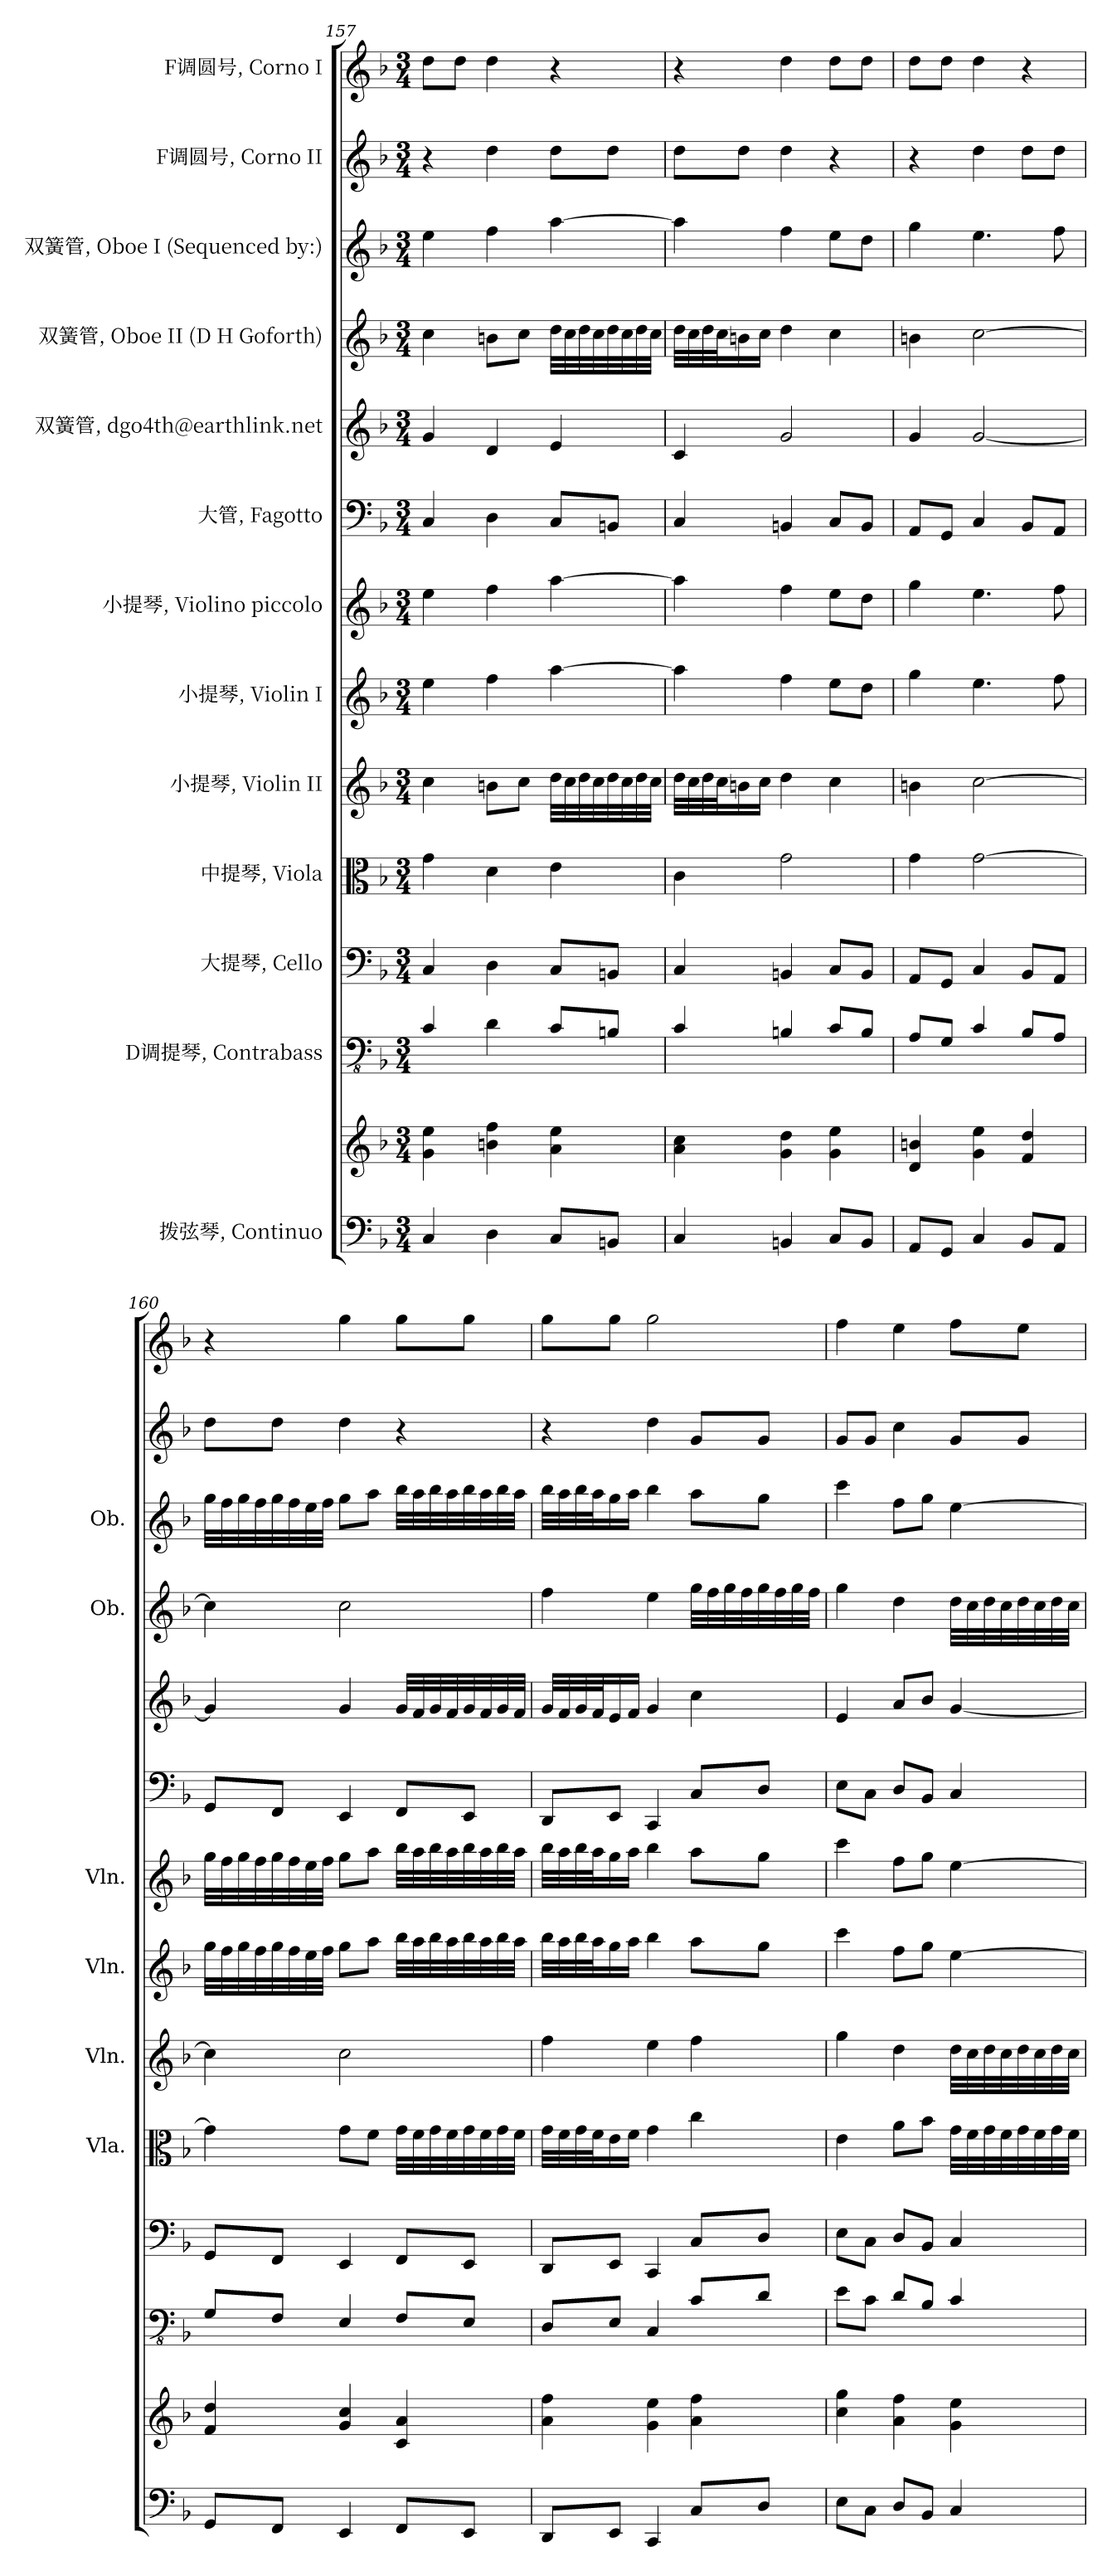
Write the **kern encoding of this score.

**kern	**kern	**kern	**kern	**kern	**kern	**kern	**kern	**kern	**kern	**kern	**kern	**kern	**kern
*part13	*part13	*part12	*part11	*part10	*part9	*part8	*part7	*part6	*part5	*part4	*part3	*part2	*part1
*staff14	*staff13	*staff12	*staff11	*staff10	*staff9	*staff8	*staff7	*staff6	*staff5	*staff4	*staff3	*staff2	*staff1
*I"拨弦琴, Continuo	*	*I"D调提琴, Contrabass	*I"大提琴, Cello	*I"中提琴, Viola	*I"小提琴, Violin II	*I"小提琴, Violin I	*I"小提琴, Violino piccolo	*I"大管, Fagotto	*I"双簧管, dgo4th@earthlink.net	*I"双簧管, Oboe II (D H Goforth)	*I"双簧管, Oboe I (Sequenced by:)	*I"F调圆号, Corno II	*I"F调圆号, Corno I
*	*	*	*	*I'Vla.	*I'Vln.	*I'Vln.	*I'Vln.	*	*	*I'Ob.	*I'Ob.	*	*
!!LO:PB:g=z
*clefF4	*clefG2	*clefFv4	*clefF4	*clefC3	*clefG2	*clefG2	*clefG2	*clefF4	*clefG2	*clefG2	*clefG2	*clefG2	*clefG2
*	*	*ITrd7c12	*	*	*	*	*	*	*	*	*	*ITrd4c7	*ITrd4c7
*k[b-]	*k[b-]	*k[b-]	*k[b-]	*k[b-]	*k[b-]	*k[b-]	*k[b-]	*k[b-]	*k[b-]	*k[b-]	*k[b-]	*k[b-e-]	*k[b-e-]
*M3/4	*M3/4	*M3/4	*M3/4	*M3/4	*M3/4	*M3/4	*M3/4	*M3/4	*M3/4	*M3/4	*M3/4	*M3/4	*M3/4
=157	=157	=157	=157	=157	=157	=157	=157	=157	=157	=157	=157	=157	=157
4C/	4g\ 4ee\	4CC/	4C/	4g\	4cc\	4ee\	4ee\	4C/	4g/	4cc\	4ee\	4r	8g\L
.	.	.	.	.	.	.	.	.	.	.	.	.	8g\J
4D\	4bn\ 4ff\	4DD\	4D\	4d\	8bn\L	4ff\	4ff\	4D\	4d/	8bn\L	4ff\	4g\	4g\
.	.	.	.	.	8cc\J	.	.	.	.	8cc\J	.	.	.
8C/L	4a\ 4ee\	8CC/L	8C/L	4e\	32dd\LLL	[4aa\	[4aa\	8C/L	4e/	32dd\LLL	[4aa\	8g\L	4r
.	.	.	.	.	32cc\	.	.	.	.	32cc\	.	.	.
.	.	.	.	.	32dd\	.	.	.	.	32dd\	.	.	.
.	.	.	.	.	32cc\	.	.	.	.	32cc\	.	.	.
8BBn/J	.	8BBBn/J	8BBn/J	.	32dd\	.	.	8BBn/J	.	32dd\	.	8g\J	.
.	.	.	.	.	32cc\	.	.	.	.	32cc\	.	.	.
.	.	.	.	.	32dd\	.	.	.	.	32dd\	.	.	.
.	.	.	.	.	32cc\JJJ	.	.	.	.	32cc\JJJ	.	.	.
=158	=158	=158	=158	=158	=158	=158	=158	=158	=158	=158	=158	=158	=158
4C/	4a\ 4cc\	4CC/	4C/	4c\	32dd\LLL	4aa\]	4aa\]	4C/	4c/	32dd\LLL	4aa\]	8g\L	4r
.	.	.	.	.	32cc\	.	.	.	.	32cc\	.	.	.
.	.	.	.	.	32dd\	.	.	.	.	32dd\	.	.	.
.	.	.	.	.	32cc\J	.	.	.	.	32cc\J	.	.	.
.	.	.	.	.	16bn\	.	.	.	.	16bn\	.	8g\J	.
.	.	.	.	.	16cc\JJ	.	.	.	.	16cc\JJ	.	.	.
4BBn/	4g\ 4dd\	4BBBn/	4BBn/	2g\	4dd\	4ff\	4ff\	4BBn/	2g/	4dd\	4ff\	4g\	4g\
8C/L	4g\ 4ee\	8CC/L	8C/L	.	4cc\	8ee\L	8ee\L	8C/L	.	4cc\	8ee\L	4r	8g\L
8BB/J	.	8BBB/J	8BB/J	.	.	8dd\J	8dd\J	8BB/J	.	.	8dd\J	.	8g\J
=159	=159	=159	=159	=159	=159	=159	=159	=159	=159	=159	=159	=159	=159
8AA/L	4d/ 4bn/	8AAA/L	8AA/L	4g\	4bn\	4gg\	4gg\	8AA/L	4g/	4bn\	4gg\	4r	8g\L
8GG/J	.	8GGG/J	8GG/J	.	.	.	.	8GG/J	.	.	.	.	8g\J
4C/	4g\ 4ee\	4CC/	4C/	[2g\	[2cc\	4.ee\	4.ee\	4C/	[2g/	[2cc\	4.ee\	4g\	4g\
8BB-/L	4f/ 4dd/	8BBB-/L	8BB-/L	.	.	.	.	8BB-/L	.	.	.	8g\L	4r
8AA/J	.	8AAA/J	8AA/J	.	.	8ff\	8ff\	8AA/J	.	.	8ff\	8g\J	.
!!LO:PB:g=z
=160	=160	=160	=160	=160	=160	=160	=160	=160	=160	=160	=160	=160	=160
8GG/L	4f/ 4dd/	8GGG/L	8GG/L	4g\]	4cc\]	32gg\LLL	32gg\LLL	8GG/L	4g/]	4cc\]	32gg\LLL	8g\L	4r
.	.	.	.	.	.	32ff\	32ff\	.	.	.	32ff\	.	.
.	.	.	.	.	.	32gg\	32gg\	.	.	.	32gg\	.	.
.	.	.	.	.	.	32ff\	32ff\	.	.	.	32ff\	.	.
8FF/J	.	8FFF/J	8FF/J	.	.	32gg\	32gg\	8FF/J	.	.	32gg\	8g\J	.
.	.	.	.	.	.	32ff\	32ff\	.	.	.	32ff\	.	.
.	.	.	.	.	.	32ee\	32ee\	.	.	.	32ee\	.	.
.	.	.	.	.	.	32ff\JJJ	32ff\JJJ	.	.	.	32ff\JJJ	.	.
4EE/	4g/ 4cc/	4EEE/	4EE/	8g\L	2cc\	8gg\L	8gg\L	4EE/	4g/	2cc\	8gg\L	4g\	4cc\
.	.	.	.	8f\J	.	8aa\J	8aa\J	.	.	.	8aa\J	.	.
8FF/L	4c/ 4a/	8FFF/L	8FF/L	32g\LLL	.	32bb-\LLL	32bb-\LLL	8FF/L	32g/LLL	.	32bb-\LLL	4r	8cc\L
.	.	.	.	32f\	.	32aa\	32aa\	.	32f/	.	32aa\	.	.
.	.	.	.	32g\	.	32bb-\	32bb-\	.	32g/	.	32bb-\	.	.
.	.	.	.	32f\	.	32aa\	32aa\	.	32f/	.	32aa\	.	.
8EE/J	.	8EEE/J	8EE/J	32g\	.	32bb-\	32bb-\	8EE/J	32g/	.	32bb-\	.	8cc\J
.	.	.	.	32f\	.	32aa\	32aa\	.	32f/	.	32aa\	.	.
.	.	.	.	32g\	.	32bb-\	32bb-\	.	32g/	.	32bb-\	.	.
.	.	.	.	32f\JJJ	.	32aa\JJJ	32aa\JJJ	.	32f/JJJ	.	32aa\JJJ	.	.
=161	=161	=161	=161	=161	=161	=161	=161	=161	=161	=161	=161	=161	=161
8DD/L	4a\ 4ff\	8DDD/L	8DD/L	32g\LLL	4ff\	32bb-\LLL	32bb-\LLL	8DD/L	32g/LLL	4ff\	32bb-\LLL	4r	8cc\L
.	.	.	.	32f\	.	32aa\	32aa\	.	32f/	.	32aa\	.	.
.	.	.	.	32g\	.	32bb-\	32bb-\	.	32g/	.	32bb-\	.	.
.	.	.	.	32f\J	.	32aa\J	32aa\J	.	32f/J	.	32aa\J	.	.
8EE/J	.	8EEE/J	8EE/J	16e\	.	16gg\	16gg\	8EE/J	16e/	.	16gg\	.	8cc\J
.	.	.	.	16f\JJ	.	16aa\JJ	16aa\JJ	.	16f/JJ	.	16aa\JJ	.	.
4CC/	4g\ 4ee\	4CCC/	4CC/	4g\	4ee\	4bb-\	4bb-\	4CC/	4g/	4ee\	4bb-\	4g\	2cc\
8C/L	4a\ 4ff\	8CC/L	8C/L	4cc\	4ff\	8aa\L	8aa\L	8C/L	4cc\	32gg\LLL	8aa\L	8c/L	.
.	.	.	.	.	.	.	.	.	.	32ff\	.	.	.
.	.	.	.	.	.	.	.	.	.	32gg\	.	.	.
.	.	.	.	.	.	.	.	.	.	32ff\	.	.	.
8D/J	.	8DD/J	8D/J	.	.	8gg\J	8gg\J	8D/J	.	32gg\	8gg\J	8c/J	.
.	.	.	.	.	.	.	.	.	.	32ff\	.	.	.
.	.	.	.	.	.	.	.	.	.	32gg\	.	.	.
.	.	.	.	.	.	.	.	.	.	32ff\JJJ	.	.	.
!!LO:PB:g=z
=162	=162	=162	=162	=162	=162	=162	=162	=162	=162	=162	=162	=162	=162
8E\L	4cc\ 4gg\	8EE\L	8E\L	4e\	4gg\	4ccc\	4ccc\	8E\L	4e/	4gg\	4ccc\	8c/L	4b-\
8C\J	.	8CC\J	8C\J	.	.	.	.	8C\J	.	.	.	8c/J	.
8D/L	4a\ 4ff\	8DD/L	8D/L	8a\L	4dd\	8ff\L	8ff\L	8D/L	8a/L	4dd\	8ff\L	4f\	4a\
8BB-/J	.	8BBB-/J	8BB-/J	8b-\J	.	8gg\J	8gg\J	8BB-/J	8b-/J	.	8gg\J	.	.
4C/	4g\ 4ee\	4CC/	4C/	32g\LLL	32dd\LLL	[4ee\	[4ee\	4C/	[4g/	32dd\LLL	[4ee\	8c/L	8b-\L
.	.	.	.	32f\	32cc\	.	.	.	.	32cc\	.	.	.
.	.	.	.	32g\	32dd\	.	.	.	.	32dd\	.	.	.
.	.	.	.	32f\	32cc\	.	.	.	.	32cc\	.	.	.
.	.	.	.	32g\	32dd\	.	.	.	.	32dd\	.	8c/J	8a\J
.	.	.	.	32f\	32cc\	.	.	.	.	32cc\	.	.	.
.	.	.	.	32g\	32dd\	.	.	.	.	32dd\	.	.	.
.	.	.	.	32f\JJJ	32cc\JJJ	.	.	.	.	32cc\JJJ	.	.	.
=	=	=	=	=	=	=	=	=	=	=	=	=	=
*-	*-	*-	*-	*-	*-	*-	*-	*-	*-	*-	*-	*-	*-
